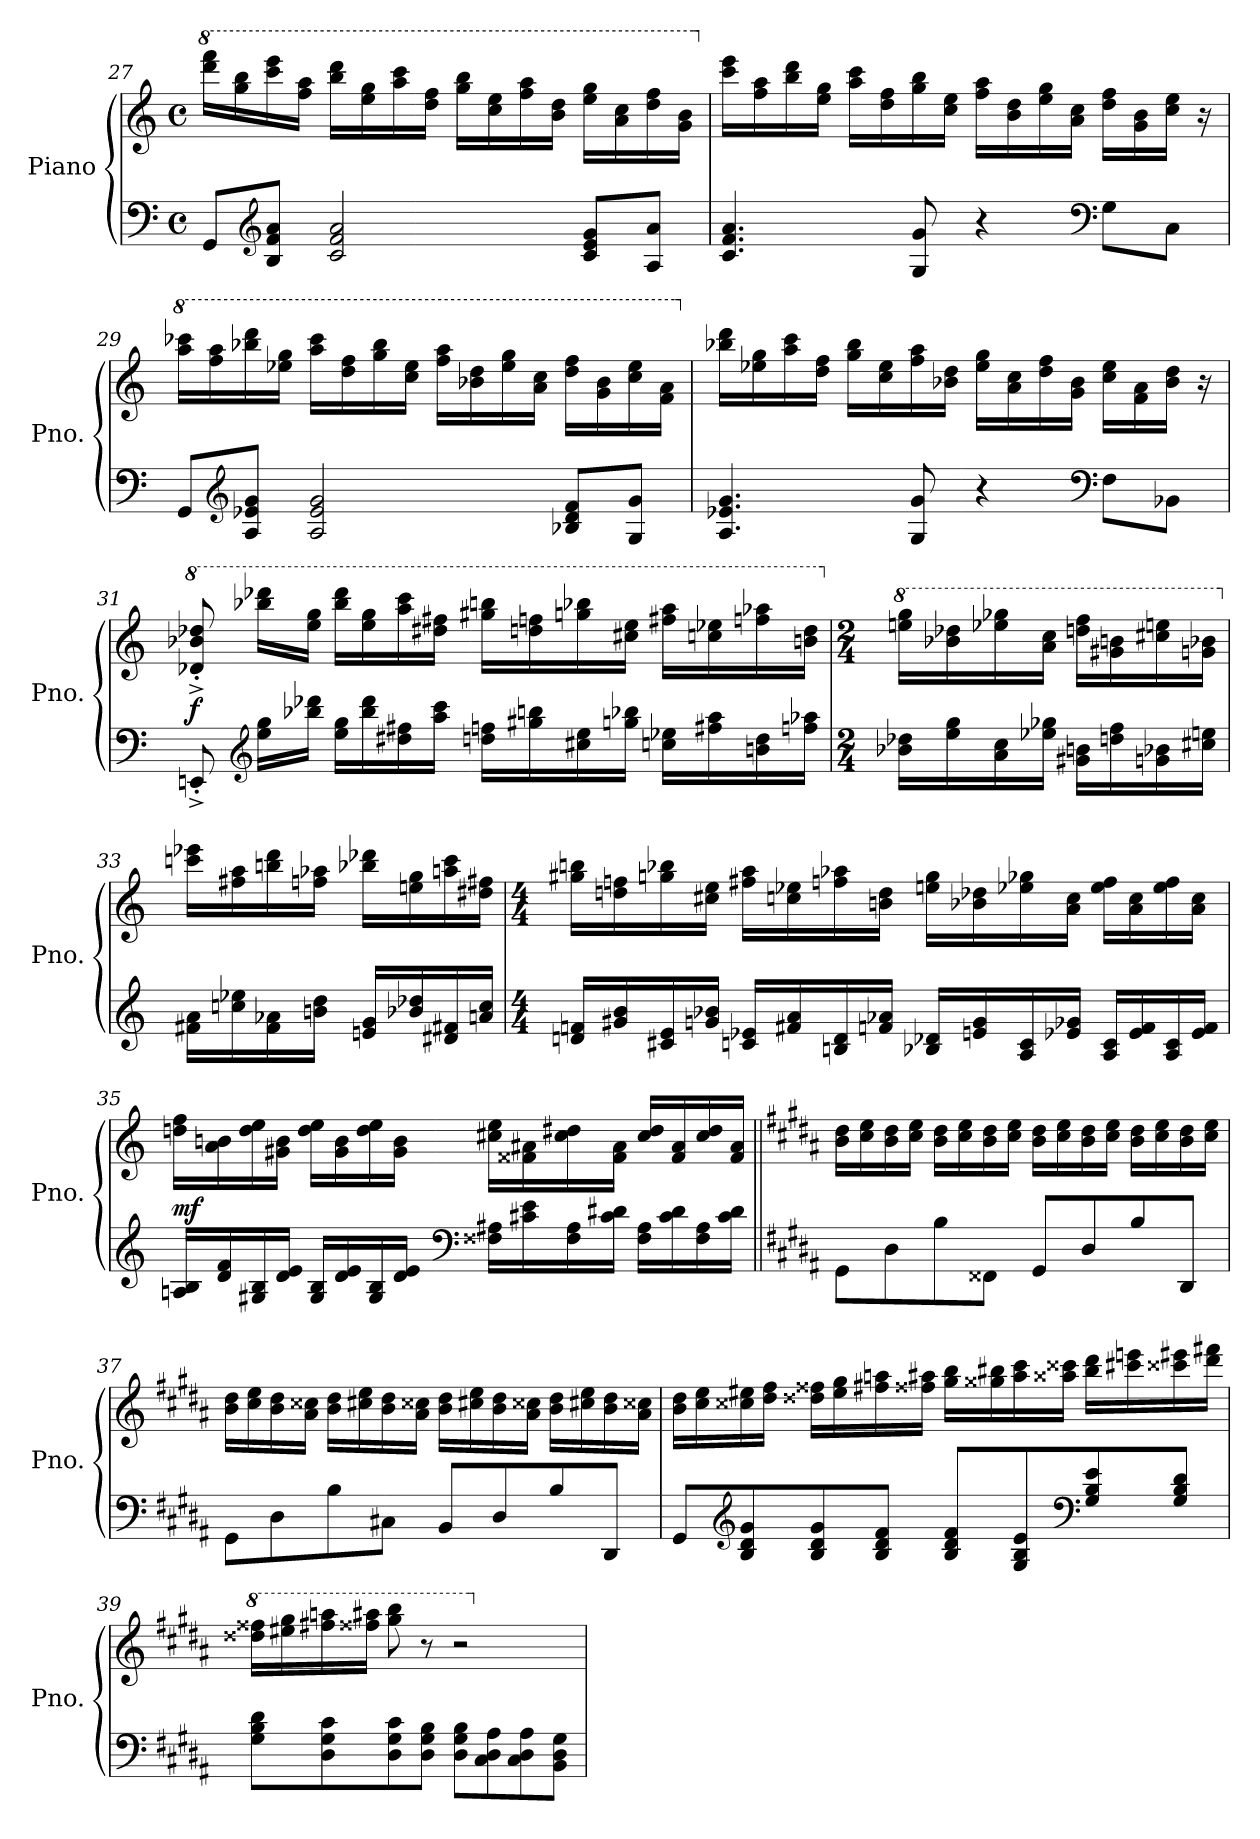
**kern	**kern	**dynam
*part1	*part1	*part1
*staff2	*staff1	*staff1/2
*I"Piano	*	*
*I'Pno.	*	*
!!LO:LB:g=z
*clefF4	*clefG2	*
*k[]	*k[]	*
*M4/4	*M4/4	*
*met(c)	*met(c)	*
*	*8va	*
=27	=27	=27
8GG/L	16dddd\ 16ffff\LL	.
.	16ggg\ 16bbb\	.
*clefG2	*	*
8B/ 8f/ 8a/J	16cccc\ 16eeee\	.
.	16fff\ 16aaa\JJ	.
2c/ 2f/ 2a/	16bbb\ 16dddd\LL	.
.	16eee\ 16ggg\	.
.	16aaa\ 16cccc\	.
.	16ddd\ 16fff\JJ	.
.	16ggg\ 16bbb\LL	.
.	16ccc\ 16eee\	.
.	16fff\ 16aaa\	.
.	16bb\ 16ddd\JJ	.
8c/ 8e/ 8g/L	16eee\ 16ggg\LL	.
.	16aa\ 16ccc\	.
8A/ 8a/J	16ddd\ 16fff\	.
.	16gg\ 16bb\JJ	.
=28	=28	=28
*	*X8va	*
4.c/ 4.f/ 4.a/	16ccc\ 16eee\LL	.
.	16ff\ 16aa\	.
.	16bb\ 16ddd\	.
.	16ee\ 16gg\JJ	.
.	16aa\ 16ccc\LL	.
.	16dd\ 16ff\	.
8G/ 8g/	16gg\ 16bb\	.
.	16cc\ 16ee\JJ	.
4r	16ff\ 16aa\LL	.
.	16b\ 16dd\	.
.	16ee\ 16gg\	.
.	16a\ 16cc\JJ	.
*clefF4	*	*
8G\L	16dd\ 16ff\LL	.
.	16g\ 16b\	.
8C\J	16cc\ 16ee\JJ	.
.	16r	.
!!LO:LB:g=z
=29	=29	=29
*	*8va	*
8GG/L	16aaa\ 16cccc-X\LL	.
.	16fff\ 16aaa\	.
*clefG2	*	*
8A/ 8e-X/ 8g/J	16bbb-X\ 16dddd\	.
.	16eee-X\ 16ggg\JJ	.
2A/ 2e-/ 2g/	16aaa\ 16cccc-\LL	.
.	16ddd\ 16fff\	.
.	16ggg\ 16bbb-\	.
.	16ccc\ 16eee-\JJ	.
.	16fff\ 16aaa\LL	.
.	16bb-X\ 16ddd\	.
.	16eee-\ 16ggg\	.
.	16aa\ 16ccc\JJ	.
8B-X/ 8d/ 8f/L	16ddd\ 16fff\LL	.
.	16gg\ 16bb-\	.
8G/ 8g/J	16ccc\ 16eee-\	.
.	16ff\ 16aa\JJ	.
=30	=30	=30
*	*X8va	*
4.A/ 4.e-X/ 4.g/	16bb-X\ 16ddd\LL	.
.	16ee-X\ 16gg\	.
.	16aa\ 16ccc\	.
.	16dd\ 16ff\JJ	.
.	16gg\ 16bb-\LL	.
.	16cc\ 16ee-\	.
8G/ 8g/	16ff\ 16aa\	.
.	16b-X\ 16dd\JJ	.
4r	16ee-\ 16gg\LL	.
.	16a\ 16cc\	.
.	16dd\ 16ff\	.
.	16g\ 16b-\JJ	.
*clefF4	*	*
8F\L	16cc\ 16ee-\LL	.
.	16f\ 16a\	.
8BB-X\J	16b-\ 16dd\JJ	.
.	16r	.
!!LO:LB:g=z
=31	=31	=31
*	*8va	*
!	!	!LO:DY:a=2
8EEn'^/	8dd-X/'^ 8bb-X/'^ 8ddd-X/'^	f
*clefG2	*	*
16ee\ 16gg\LL	16bbb-X\ 16dddd-X\LL	.
16bb-X\ 16ddd-X\JJ	16eee\ 16ggg\JJ	.
16ee\ 16gg\LL	16bbb-\ 16dddd-\LL	.
16bb-\ 16ddd-\	16eee\ 16ggg\	.
16dd#X\ 16ff#X\	16aaa\ 16cccc\	.
16aa\ 16ccc\JJ	16ddd#X\ 16fff#X\JJ	.
16ddn\ 16ffn\LL	16ggg#X\ 16bbbn\LL	.
16gg#X\ 16bbn\	16dddn\ 16fffn\	.
16cc#X\ 16ee\	16gggn\ 16bbb-X\	.
16ggn\ 16bb-X\JJ	16ccc#X\ 16eee\JJ	.
16ccn\ 16ee-X\LL	16fff#X\ 16aaa\LL	.
16ff#X\ 16aa\	16cccn\ 16eee-X\	.
16bn\ 16dd\	16fffn\ 16aaa-X\	.
16ffn\ 16aa-X\JJ	16bbn\ 16ddd\JJ	.
!!LO:LB:g=z
=32	=32	=32
*M2/4	*M2/4	*
*	*X8va	*
*	*8va	*
16b-X\ 16dd-X\LL	16eeen\ 16ggg\LL	.
16ee\ 16gg\	16bb-X\ 16ddd-X\	.
16a\ 16cc\	16eee-X\ 16ggg-X\	.
16ee-X\ 16gg-X\JJ	16aa\ 16ccc\JJ	.
16g#X\ 16bn\LL	16dddn\ 16fff\LL	.
16ddn\ 16ff\	16gg#X\ 16bbn\	.
16gn\ 16b-X\	16ccc#X\ 16eeen\	.
16cc#X\ 16een\JJ	16ggn\ 16bb-X\JJ	.
=33	=33	=33
*	*X8va	*
16f#X\ 16a\LL	16cccn\ 16eee-X\LL	.
16ccn\ 16ee-X\	16ff#X\ 16aa\	.
16f#\ 16a-X\	16bbn\ 16ddd\	.
16bn\ 16dd\JJ	16ffn\ 16aa-X\JJ	.
16en/ 16g/LL	16bb-X\ 16ddd-X\LL	.
16b-X/ 16dd-X/	16een\ 16gg\	.
16d#X/ 16f#X/	16aan\ 16ccc\	.
16an/ 16cc/JJ	16dd#X\ 16ff#X\JJ	.
!!LO:LB:g=z
=34	=34	=34
*M4/4	*M4/4	*
16dn/ 16fn/LL	16gg#X\ 16bbn\LL	.
16g#X/ 16b/	16ddn\ 16ffn\	.
16c#X/ 16e/	16ggn\ 16bb-X\	.
16gn/ 16b-X/JJ	16cc#X\ 16ee\JJ	.
16cn/ 16e-X/LL	16ff#X\ 16aa\LL	.
16f#X/ 16a/	16ccn\ 16ee-X\	.
16Bn/ 16d/	16ffn\ 16aa-X\	.
16fn/ 16a-X/JJ	16bn\ 16dd\JJ	.
16B-X/ 16d-X/LL	16een\ 16gg\LL	.
16en/ 16g/	16b-X\ 16dd-X\	.
16A/ 16c/	16ee-X\ 16gg-X\	.
16e-X/ 16g-X/JJ	16a\ 16cc\JJ	.
16A/ 16c/LL	16ee-\ 16ff\LL	.
16e-/ 16f/	16a\ 16cc\	.
16A/ 16c/	16ee-\ 16ff\	.
16e-/ 16f/JJ	16a\ 16cc\JJ	.
!!LO:PB:g=z
=35	=35	=35
!	!	!LO:DY:a=2
16An/ 16B/LL	16ddn\ 16ff\LL	mf
16d/ 16f/	16a\ 16bn\	.
16G#X/ 16B/	16dd\ 16ee\	.
16d/ 16e/JJ	16g#X\ 16b\JJ	.
16G#/ 16B/LL	16dd\ 16ee\LL	.
16d/ 16e/	16g#\ 16b\	.
16G#/ 16B/	16dd\ 16ee\	.
16d/ 16e/JJ	16g#\ 16b\JJ	.
*clefF4	*	*
16F##X\ 16A#X\LL	16cc#X\ 16ee\LL	.
16c#X\ 16e\	16f##X\ 16a#X\	.
16F##\ 16A#\	16cc#\ 16dd#X\	.
16c#\ 16d#X\JJ	16f##\ 16a#\JJ	.
16F##\ 16A#\LL	16cc#/ 16dd#/LL	.
16c#\ 16d#\	16f##/ 16a#/	.
16F##\ 16A#\	16cc#/ 16dd#/	.
16c#\ 16d#\JJ	16f##/ 16a#/JJ	.
!!LO:LB:g=z
=36||	=36||	=36||
*k[f#c#g#d#a#]	*k[f#c#g#d#a#]	*
8GG#\L	16b\ 16dd#\LL	.
.	16cc#\ 16ee\	.
8D#\	16b\ 16dd#\	.
.	16cc#\ 16ee\JJ	.
8B\	16b\ 16dd#\LL	.
.	16cc#\ 16ee\	.
8FF##X\J	16b\ 16dd#\	.
.	16cc#\ 16ee\JJ	.
8GG#/L	16b\ 16dd#\LL	.
.	16cc#\ 16ee\	.
8D#/	16b\ 16dd#\	.
.	16cc#\ 16ee\JJ	.
8B/	16b\ 16dd#\LL	.
.	16cc#\ 16ee\	.
8DD#/J	16b\ 16dd#\	.
.	16cc#\ 16ee\JJ	.
=37	=37	=37
8GG#\L	16b\ 16dd#\LL	.
.	16cc#\ 16ee\	.
8D#\	16b\ 16dd#\	.
.	16a#\ 16cc##X\JJ	.
8B\	16b\ 16dd#\LL	.
.	16cc#X\ 16ee\	.
8C#X\J	16b\ 16dd#\	.
.	16a#\ 16cc##X\JJ	.
8BB/L	16b\ 16dd#\LL	.
.	16cc#X\ 16ee\	.
8D#/	16b\ 16dd#\	.
.	16a#\ 16cc##X\JJ	.
8B/	16b\ 16dd#\LL	.
.	16cc#X\ 16ee\	.
8DD#/J	16b\ 16dd#\	.
.	16a#\ 16cc##X\JJ	.
!!LO:LB:g=z
=38	=38	=38
8GG#/L	16b\ 16dd#\LL	.
.	16cc#\ 16ee\	.
*clefG2	*	*
8B/ 8d#/ 8g#/	16cc##X\ 16ee#X\	.
.	16dd#\ 16ff#\JJ	.
8B/ 8d#/ 8g#/	16dd##X\ 16ff##X\LL	.
.	16ee#\ 16gg#\	.
8B/ 8d#/ 8f#/J	16ff#X\ 16aan\	.
.	16ff##X\ 16aa#X\JJ	.
8B/ 8d#/ 8f#/L	16gg#\ 16bb\LL	.
.	16gg##X\ 16bb#X\	.
8G#/ 8B/ 8e/	16aa#\ 16ccc#\	.
.	16aa##X\ 16ccc##X\JJ	.
*clefF4	*	*
8G#/ 8B/ 8e/	16bb#\ 16ddd#\LL	.
.	16ccc#X\ 16eeen\	.
8G#/ 8B/ 8d#/J	16ccc##X\ 16eee#X\	.
.	16ddd#\ 16fff#X\JJ	.
!!LO:LB:g=z
=39	=39	=39
*	*8va	*
8G#\ 8B\ 8d#\L	16ddd##X\ 16fff##X\LL	.
.	16eee#X\ 16ggg#\	.
8D#\ 8G#\ 8c#\	16fff#X\ 16aaan\	.
.	16fff##X\ 16aaa#X\JJ	.
8D#\ 8G#\ 8c#\	8ggg#\ 8bbb\	.
8D#\ 8G#\ 8B\J	8r	.
8D#\ 8G#\ 8B\L	2r	.
8C#\ 8D#\ 8A#\	.	.
8C#\ 8D#\ 8A#\	.	.
8BB\ 8D#\ 8G#\J	.	.
*	*X8va	*
=	=	=
*-	*-	*-
